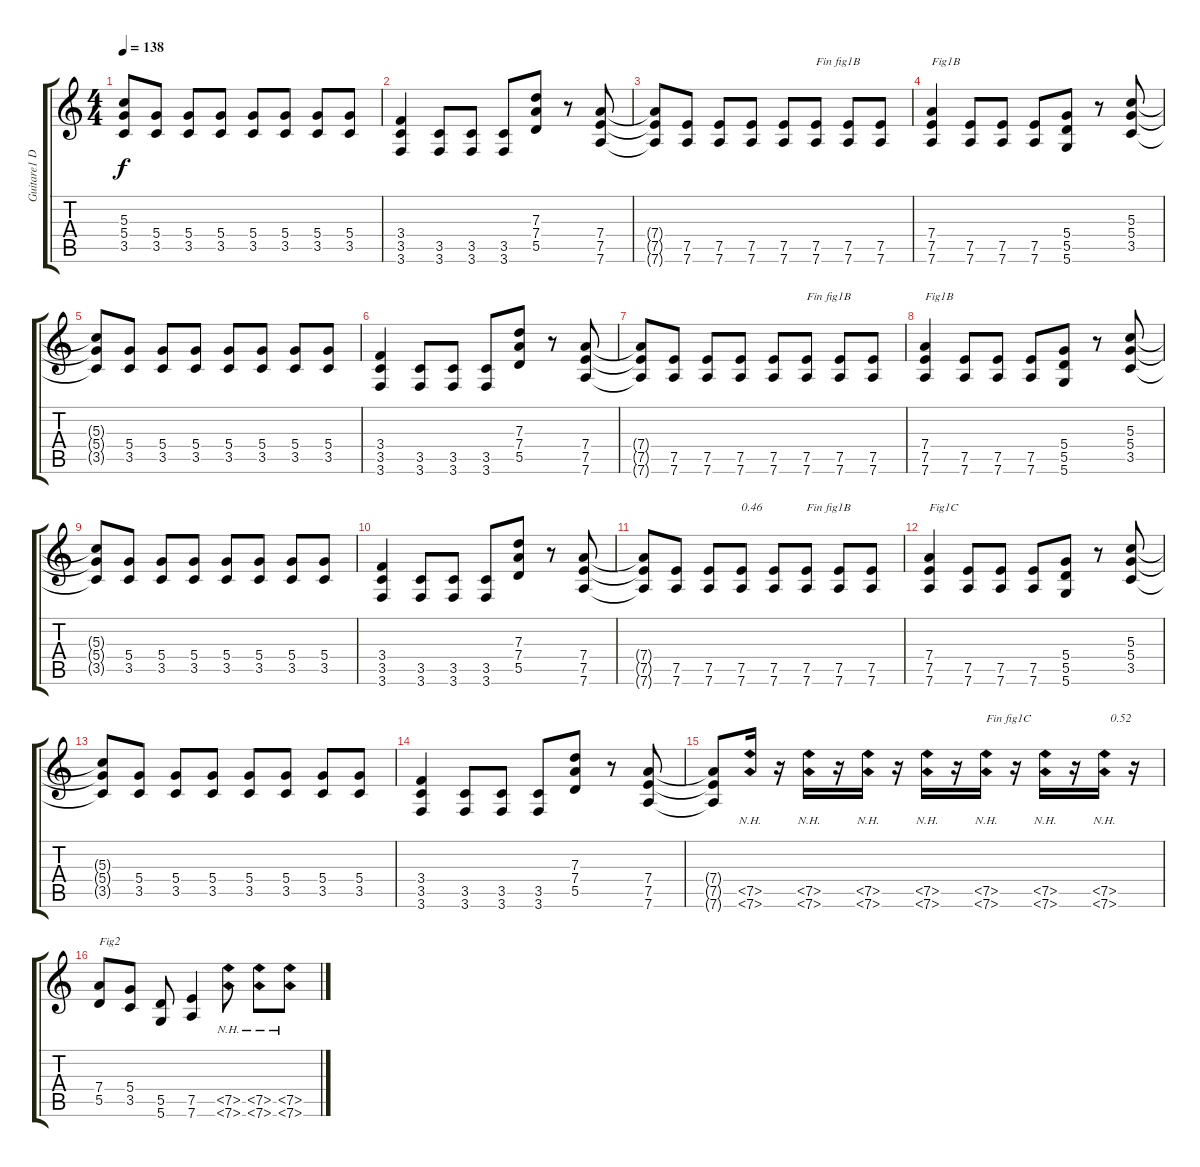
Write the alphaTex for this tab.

\track ("Guitare1 Dr-D" "Guitare1 D") {instrument overdrivenguitar}
\staff {score tabs}
\tuning (E4 B3 G3 D3 A2 D2) {hide}
\ts (4 4)
\tempo 138
\clef g2
\ks c
(5.3{t} 5.4{t} 3.5{t}).8{dy f} (5.4 3.5).8 (5.4 3.5).8 (5.4 3.5).8 (5.4 3.5).8 (5.4 3.5).8 (5.4 3.5).8 (5.4 3.5).8 |
(3.4 3.5 3.6).4 (3.5 3.6).8 (3.5 3.6).8 (3.5 3.6).8 (7.3 7.4 5.5).8 r.8 (7.4 7.5 7.6).8 |
(7.4{t} 7.5{t} 7.6{t}).8 (7.5 7.6).8 (7.5 7.6).8 (7.5 7.6).8 (7.5 7.6).8 (7.5 7.6).8{txt "Fin fig1B"} (7.5 7.6).8 (7.5 7.6).8 |
(7.4 7.5 7.6).4{txt "Fig1B"} (7.5 7.6).8 (7.5 7.6).8 (7.5 7.6).8 (5.4 5.5 5.6).8 r.8 (5.3 5.4 3.5).8 |
(5.3{t} 5.4{t} 3.5{t}).8 (5.4 3.5).8 (5.4 3.5).8 (5.4 3.5).8 (5.4 3.5).8 (5.4 3.5).8 (5.4 3.5).8 (5.4 3.5).8 |
(3.4 3.5 3.6).4 (3.5 3.6).8 (3.5 3.6).8 (3.5 3.6).8 (7.3 7.4 5.5).8 r.8 (7.4 7.5 7.6).8 |
(7.4{t} 7.5{t} 7.6{t}).8 (7.5 7.6).8 (7.5 7.6).8 (7.5 7.6).8 (7.5 7.6).8 (7.5 7.6).8{txt "Fin fig1B"} (7.5 7.6).8 (7.5 7.6).8 |
(7.4 7.5 7.6).4{txt "Fig1B"} (7.5 7.6).8 (7.5 7.6).8 (7.5 7.6).8 (5.4 5.5 5.6).8 r.8 (5.3 5.4 3.5).8 |
(5.3{t} 5.4{t} 3.5{t}).8 (5.4 3.5).8 (5.4 3.5).8 (5.4 3.5).8 (5.4 3.5).8 (5.4 3.5).8 (5.4 3.5).8 (5.4 3.5).8 |
(3.4 3.5 3.6).4 (3.5 3.6).8 (3.5 3.6).8 (3.5 3.6).8 (7.3 7.4 5.5).8 r.8 (7.4 7.5 7.6).8 |
(7.4{t} 7.5{t} 7.6{t}).8 (7.5 7.6).8 (7.5 7.6).8 (7.5 7.6).8{txt "0.46"} (7.5 7.6).8 (7.5 7.6).8{txt "Fin fig1B"} (7.5 7.6).8 (7.5 7.6).8 |
(7.4 7.5 7.6).4{txt "Fig1C"} (7.5 7.6).8 (7.5 7.6).8 (7.5 7.6).8 (5.4 5.5 5.6).8 r.8 (5.3 5.4 3.5).8 |
(5.3{t} 5.4{t} 3.5{t}).8 (5.4 3.5).8 (5.4 3.5).8 (5.4 3.5).8 (5.4 3.5).8 (5.4 3.5).8 (5.4 3.5).8 (5.4 3.5).8 |
(3.4 3.5 3.6).4 (3.5 3.6).8 (3.5 3.6).8 (3.5 3.6).8 (7.3 7.4 5.5).8 r.8 (7.4 7.5 7.6).8 |
(7.4{t} 7.5{t} 7.6{t}).8 (7.5{nh} 7.6{nh}).16 r.16 (7.5{nh} 7.6{nh}).16 r.16 (7.5{nh} 7.6{nh}).16 r.16 (7.5{nh} 7.6{nh}).16 r.16 (7.5{nh} 7.6{nh}).16{txt "Fin fig1C"} r.16 (7.5{nh} 7.6{nh}).16 r.16 (7.5{nh} 7.6{nh}).16{txt "  0.52"} r.16 |
(7.4 5.5).8{txt "Fig2"} (5.4 3.5).8 (5.5 5.6).8 (7.5 7.6).4 (7.5{nh} 7.6{nh}).8 (7.5{nh} 7.6{nh}).8 (7.5{nh} 7.6{nh}).8
